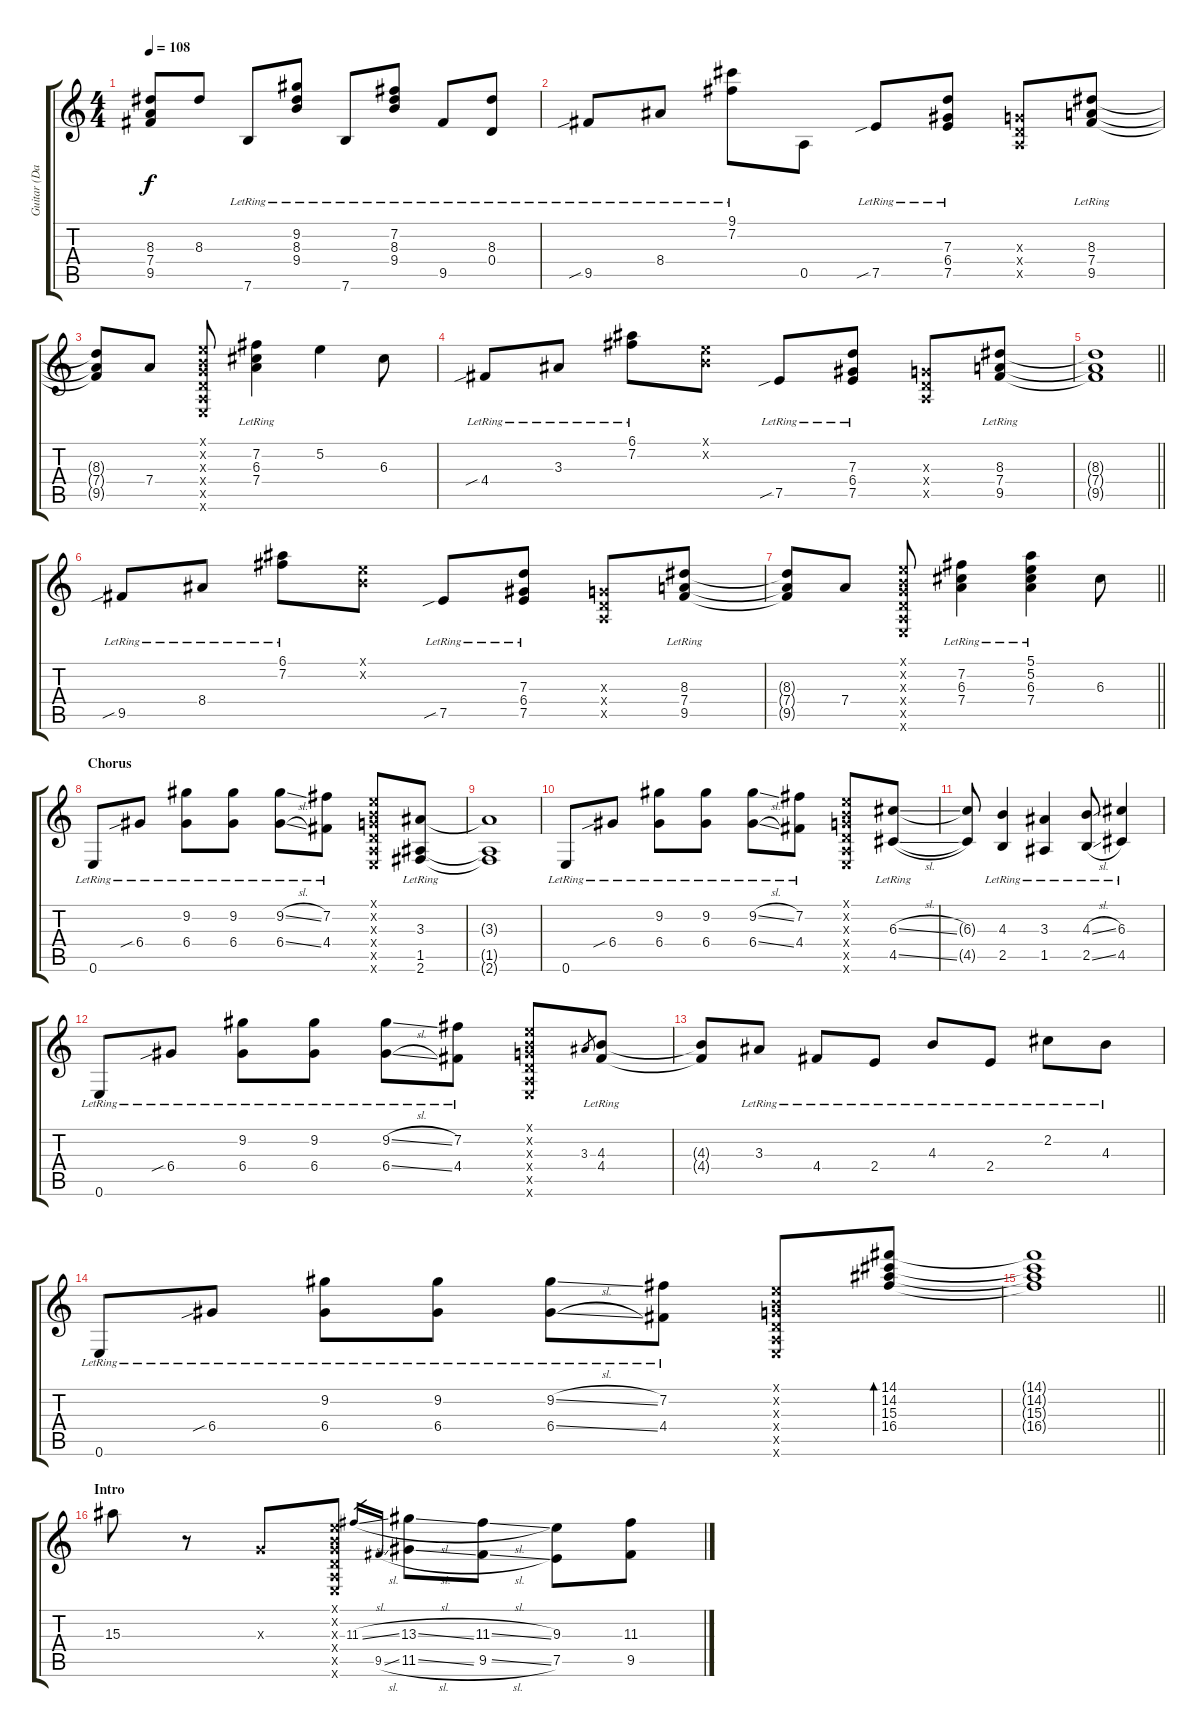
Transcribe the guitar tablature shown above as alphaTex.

\track ("Guitar (Dave Navarro)" "Guitar (Da") {instrument electricguitarjazz}
\staff {score tabs}
\tuning (E4 B3 G3 D3 A2 E2) {hide}
\ts (4 4)
\tempo 108
\clef g2
\ks c
(8.3{t} 7.4{t} 9.5{t}).8{dy f} 8.3.8 7.6{lr}.8 (9.2{lr} 8.3{lr} 9.4{lr}).8 7.6{lr}.8 (7.2{lr} 8.3{lr} 9.4{lr}).8 9.5{lr}.8 (8.3{lr} 0.4).8 |
9.5{sib lr}.8 8.4{lr}.8 (9.1{lr} 7.2{lr}).8 0.5.8 7.5{sib lr}.8 (7.3{lr} 6.4{lr} 7.5{lr}).8 (0.3{x} 0.4{x} 0.5{x}).8 (8.3{lr} 7.4{lr} 9.5{lr}).8 |
(8.3{t} 7.4{t} 9.5{t}).8 7.4.8 (0.1{x} 0.2{x} 0.3{x} 0.4{x} 0.5{x} 0.6{x}).8 (7.2{lr} 6.3{lr} 7.4{lr}).4 5.2.4 6.3.8 |
4.4{sib lr}.8 3.3{lr}.8 (6.1{lr} 7.2{lr}).8 (0.1{x} 0.2{x}).8 7.5{sib lr}.8 (7.3{lr} 6.4{lr} 7.5{lr}).8 (0.3{x} 0.4{x} 0.5{x}).8 (8.3{lr} 7.4{lr} 9.5{lr}).8 |
\barLineRight lightlight
(8.3{t} 7.4{t} 9.5{t}).1 |
9.5{sib lr}.8 8.4{lr}.8 (6.1{lr} 7.2{lr}).8 (0.1{x} 0.2{x}).8 7.5{sib lr}.8 (7.3{lr} 6.4{lr} 7.5{lr}).8 (0.3{x} 0.4{x} 0.5{x}).8 (8.3{lr} 7.4{lr} 9.5{lr}).8 |
\barLineRight lightlight
(8.3{t} 7.4{t} 9.5{t}).8 7.4.8 (0.1{x} 0.2{x} 0.3{x} 0.4{x} 0.5{x} 0.6{x}).8 (7.2{lr} 6.3{lr} 7.4{lr}).4 (5.1 5.2{lr} 6.3 7.4).4 6.3.8 |
\section ("" "Chorus")
0.6{lr}.8 6.4{sib lr}.8 (9.2{lr} 6.4{lr}).8 (9.2{lr} 6.4{lr}).8 (9.2{sl} 6.4{sl lr}).8 (7.2{lr} 4.4).8 (0.1{x} 0.2{x} 0.3{x} 0.4{x} 0.5{x} 0.6{x}).8 (3.3{lr} 1.5{lr} 2.6{lr}).8 |
(3.3{t} 1.5{t} 2.6{t}).1 |
0.6{lr}.8 6.4{sib lr}.8 (9.2{lr} 6.4{lr}).8 (9.2{lr} 6.4{lr}).8 (9.2{sl lr} 6.4{sl lr}).8 (7.2{lr} 4.4{lr}).8 (0.1{x} 0.2{x} 0.3{x} 0.4{x} 0.5{x} 0.6{x}).8 (6.3{sl lr} 4.5{sl lr}).8 |
(6.3{t} 4.5{t}).8 (4.3{lr} 2.5{lr}).4 (3.3{lr} 1.5{lr}).4 (4.3{sl lr} 2.5{sl lr}).8 (6.3{lr} 4.5{lr}).4 |
0.6{lr}.8 6.4{sib lr}.8 (9.2{lr} 6.4{lr}).8 (9.2{lr} 6.4{lr}).8 (9.2{sl lr} 6.4{sl lr}).8 (7.2{lr} 4.4{lr}).8 (0.1{x} 0.2{x} 0.3{x} 0.4{x} 0.5{x} 0.6{x}).8 3.3.8{gr} (4.3{lr} 4.4{lr}).8 |
(4.3{t} 4.4{t}).8 3.3{lr}.8 4.4{lr}.8 2.4{lr}.8 4.3{lr}.8 2.4{lr}.8 2.2{lr}.8 4.3{lr}.8 |
0.6{lr}.8 6.4{sib lr}.8 (9.2{lr} 6.4{lr}).8 (9.2{lr} 6.4{lr}).8 (9.2{sl lr} 6.4{sl lr}).8 (7.2{lr} 4.4{lr}).8 (0.1{x} 0.2{x} 0.3{x} 0.4{x} 0.5{x} 0.6{x}).8 (14.1 14.2 15.3 16.4).8{bd 240} |
\barLineRight lightlight
(14.1{t} 14.2{t} 15.3{t} 16.4{t}).1 |
\section ("" "Intro")
15.3.8 r.8 0.3{x}.8 (0.1{x} 0.2{x} 0.3{x} 0.4{x} 0.5{x} 0.6{x}).8 11.3{sl}.16{gr} 9.5{sl}.16{gr} (13.3{sl} 11.5{sl}).8 (11.3{sl} 9.5{sl}).8 (9.3 7.5).8 (11.3 9.5).8
